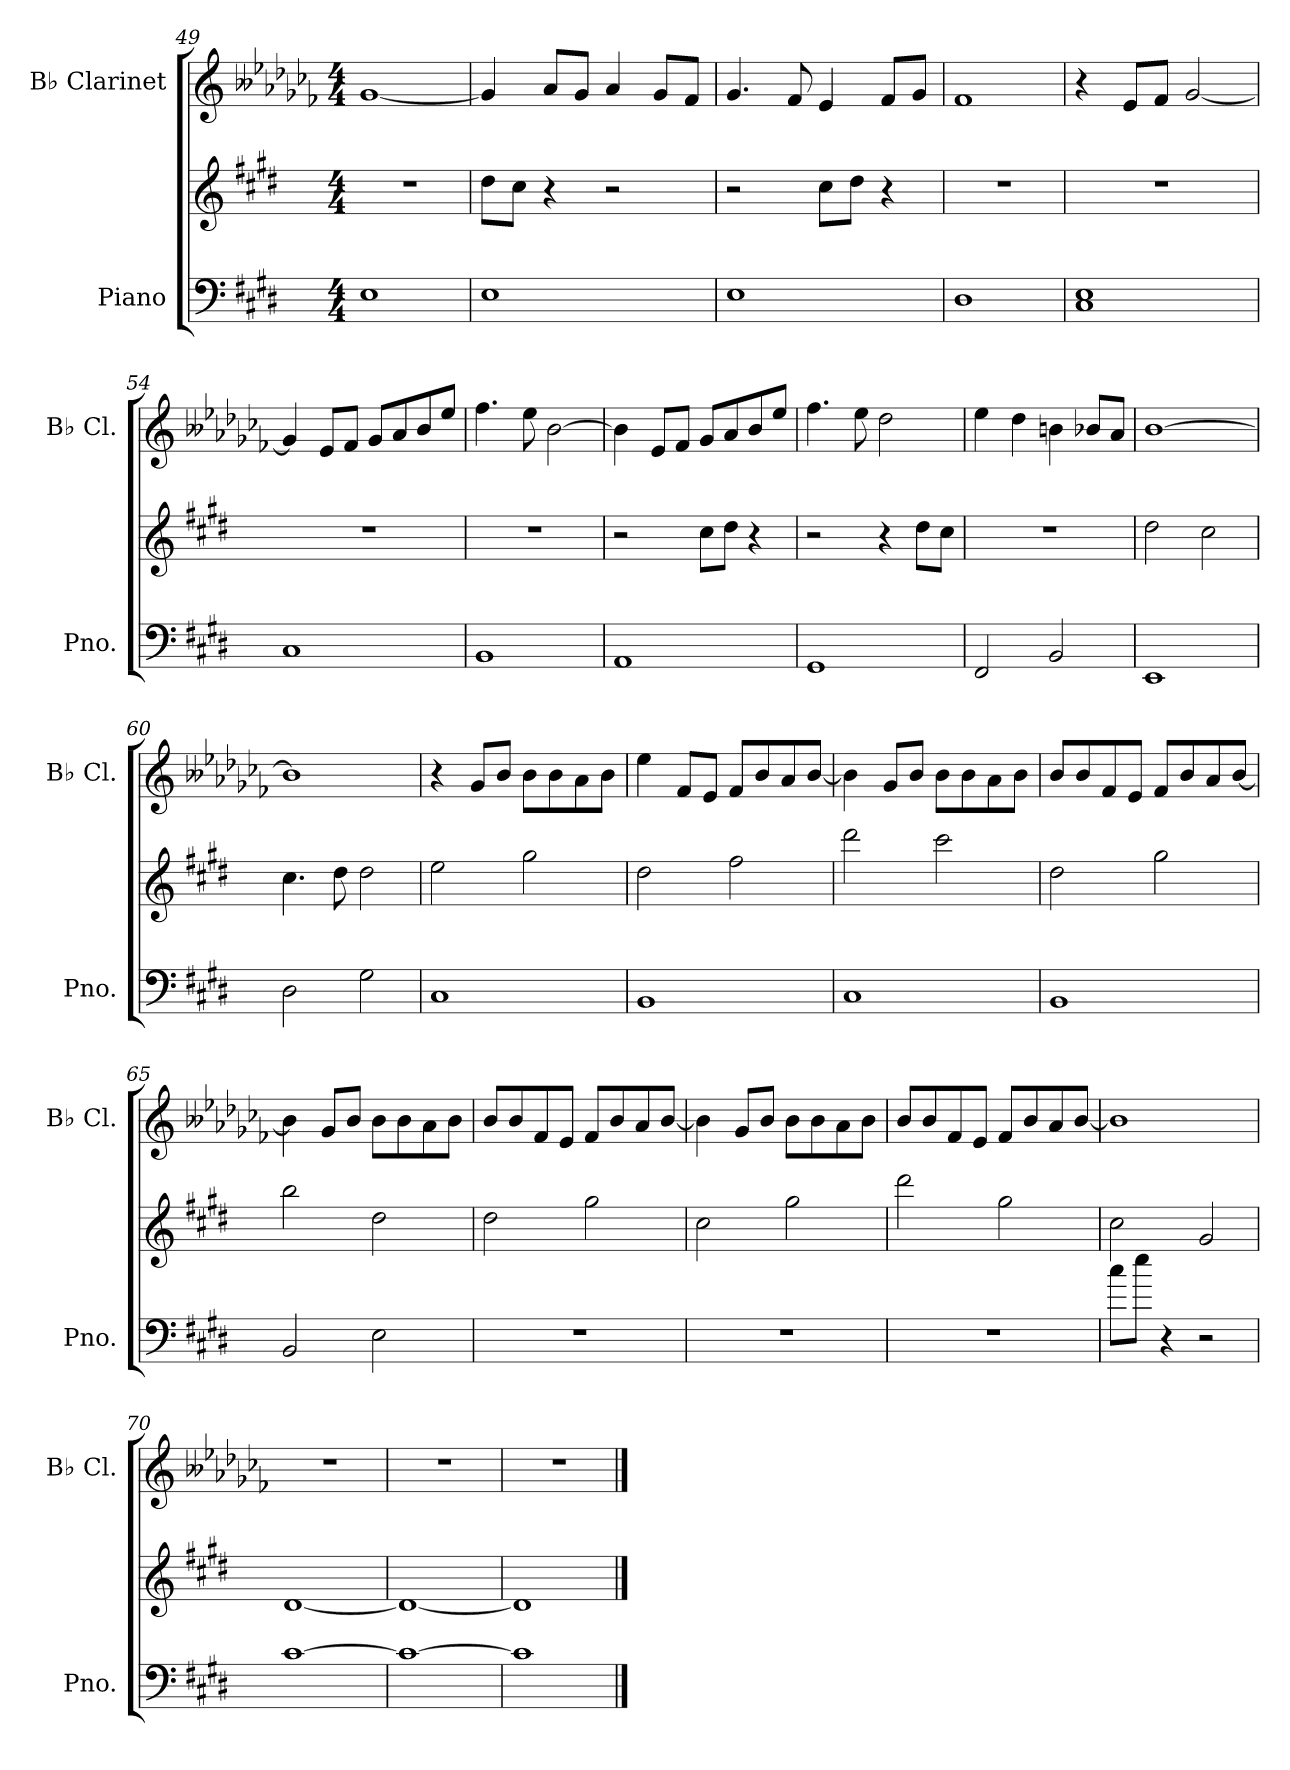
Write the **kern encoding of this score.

**kern	**kern	**kern
*part2	*part2	*part1
*staff3	*staff2	*staff1
*I"Piano	*	*I"B♭ Clarinet
*I'Pno.	*	*I'B♭ Cl.
*clefF4	*clefG2	*clefG2
*	*	*ITrd1c2
*k[f#c#g#d#]	*k[f#c#g#d#]	*k[b--e-a-d-g-c-f-]
*E:	*E:	*F-:
*M4/4	*M4/4	*M4/4
=49	=49	=49
1E	1r	[1f-
=50	=50	=50
1E	8dd#\L	4f-/]
.	8cc#\J	.
.	4r	8g-/L
.	.	8f-/J
.	2r	4g-/
.	.	8f-/L
.	.	8e-/J
=51	=51	=51
1E	2r	4.f-/
.	.	8e-/
.	8cc#\L	4d-/
.	8dd#\J	.
.	4r	8e-/L
.	.	8f-/J
!!LO:LB:g=z
=52	=52	=52
1D#	1r	1e-
=53	=53	=53
1C# 1E	1r	4r
.	.	8d-/L
.	.	8e-/J
.	.	[2f-/
=54	=54	=54
1C#	1r	4f-/]
.	.	8d-/L
.	.	8e-/J
.	.	8f-/L
.	.	8g-/
.	.	8a-/
.	.	8dd-/J
=55	=55	=55
1BB	1r	4.ee-\
.	.	8dd-\
.	.	[2a-\
=56	=56	=56
1AA	2r	4a-\]
.	.	8d-/L
.	.	8e-/J
.	8cc#\L	8f-/L
.	8dd#\J	8g-/
.	4r	8a-/
.	.	8dd-/J
=57	=57	=57
1GG#	2r	4.ee-\
.	.	8dd-\
.	4r	2cc-\
.	8dd#\L	.
.	8cc#\J	.
!!LO:PB:g=z
=58	=58	=58
2FF#/	1r	4dd-\
.	.	4cc-\
2BB/	.	4an\
.	.	8a-X/L
.	.	8g-/J
=59	=59	=59
1EE	2dd#\	[1a-
.	2cc#\	.
=60	=60	=60
2D#\	4.cc#\	1a-]
.	8dd#\	.
2G#\	2dd#\	.
=61	=61	=61
1C#	2ee\	4r
.	.	8f-/L
.	.	8a-/J
.	2gg#\	8a-\L
.	.	8a-\
.	.	8g-\
.	.	8a-\J
=62	=62	=62
1BB	2dd#\	4dd-\
.	.	8e-/L
.	.	8d-/J
.	2ff#\	8e-/L
.	.	8a-/
.	.	8g-/
.	.	[8a-/J
=63	=63	=63
1C#	2ddd#\	4a-\]
.	.	8f-/L
.	.	8a-/J
.	2ccc#\	8a-\L
.	.	8a-\
.	.	8g-\
.	.	8a-\J
!!LO:LB:g=z
=64	=64	=64
1BB	2dd#\	8a-/L
.	.	8a-/
.	.	8e-/
.	.	8d-/J
.	2gg#\	8e-/L
.	.	8a-/
.	.	8g-/
.	.	[8a-/J
=65	=65	=65
2BB/	2bb\	4a-\]
.	.	8f-/L
.	.	8a-/J
2E\	2dd#\	8a-\L
.	.	8a-\
.	.	8g-\
.	.	8a-\J
=66	=66	=66
1r	2dd#\	8a-/L
.	.	8a-/
.	.	8e-/
.	.	8d-/J
.	2gg#\	8e-/L
.	.	8a-/
.	.	8g-/
.	.	[8a-/J
=67	=67	=67
1r	2cc#\	4a-\]
.	.	8f-/L
.	.	8a-/J
.	2gg#\	8a-\L
.	.	8a-\
.	.	8g-\
.	.	8a-\J
!!LO:LB:g=z
=68	=68	=68
1r	2ddd#\	8a-/L
.	.	8a-/
.	.	8e-/
.	.	8d-/J
.	2gg#\	8e-/L
.	.	8a-/
.	.	8g-/
.	.	[8a-/J
=69	=69	=69
8cc#\L	2cc#\	1a-]
8ee\J	.	.
4r	.	.
2r	2g#/	.
=70	=70	=70
[1c#	[1d#	1r
=71	=71	=71
1c#_	1d#_	1r
=72	=72	=72
1c#]	1d#]	1r
==	==	==
*-	*-	*-
